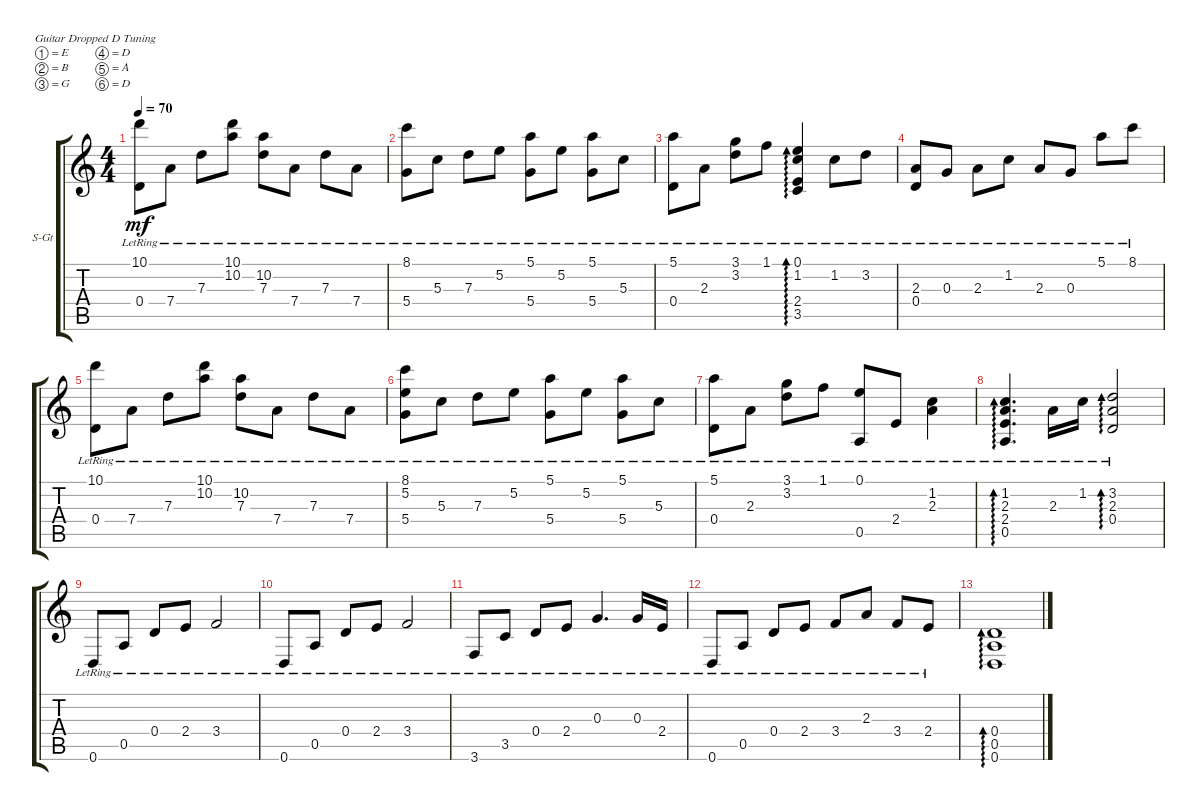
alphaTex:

\defaultSystemsLayout 4
\bracketExtendMode groupsimilarinstruments
\firstSystemTrackNameOrientation horizontal
\otherSystemsTrackNameOrientation horizontal
\track ("Steel Guitar" "S-Gt") {instrument acousticguitarsteel}
\staff {score tabs}
\tuning (E4 B3 G3 D3 A2 D2)
\ts (4 4)
\tempo 70
\clef g2
\scale
0.231707
\ks c
(10.1{lr} 0.4{lr}).8{dy mf} 7.4{lr}.8 7.3{lr}.8 (10.1{lr} 10.2{lr}).8 (10.2{lr} 7.3{lr}).8 7.4{lr}.8 7.3{lr}.8 7.4{lr}.8 |
\scale
0.195122 (8.1{lr} 5.4{lr}).8 5.3{lr}.8 7.3{lr}.8 5.2{lr}.8 (5.4{lr} 5.1{lr}).8 5.2{lr}.8 (5.1{lr} 5.4{lr}).8 5.3{lr}.8 |
\scale
0.182927 (5.1{lr} 0.4{lr}).8 2.3{lr}.8 (3.1{lr} 3.2{lr}).8 1.1{lr}.8 (3.5{lr} 0.1{lr} 2.4{lr} 1.2{lr}).4{ad 0} 1.2{lr}.8 3.2{lr}.8 |
\scale
0.195122 (0.4{lr} 2.3{lr}).8 0.3{lr}.8 2.3{lr}.8 1.2{lr}.8 2.3{lr}.8 0.3{lr}.8 5.1{lr}.8 8.1{lr}.8 |
\scale
0.195838 (10.1{lr} 0.4{lr}).8 7.4{lr}.8 7.3{lr}.8 (10.1{lr} 10.2{lr}).8 (10.2{lr} 7.3{lr}).8 7.4{lr}.8 7.3{lr}.8 7.4{lr}.8 |
\scale
0.216646 (8.1{lr} 5.4{lr} 5.2{lr}).8 5.3{lr}.8 7.3{lr}.8 5.2{lr}.8 (5.4{lr} 5.1{lr}).8 5.2{lr}.8 (5.1{lr} 5.4{lr}).8 5.3{lr}.8 |
\scale
0.195838 (5.1{lr} 0.4{lr}).8 2.3{lr}.8 (3.1{lr} 3.2{lr}).8 1.1{lr}.8 (0.5{lr} 0.1{lr}).8 2.4{lr}.8 (1.2{lr} 2.3{lr}).4 |
(1.2{lr} 2.3{lr} 2.4{lr} 0.5{lr}).4{d ad 0} 2.3{lr}.16 1.2{lr}.16 (3.2{lr} 2.3{lr} 0.4).2{ad 0} |
0.6{lr}.8 0.5{lr}.8 0.4{lr}.8 2.4{lr}.8 3.4{lr}.2 |
0.6{lr}.8 0.5{lr}.8 0.4{lr}.8 2.4{lr}.8 3.4{lr}.2 |
3.6{lr}.8 3.5{lr}.8 0.4{lr}.8 2.4{lr}.8 0.3{lr}.4{d} 0.3{lr}.16 2.4{lr}.16 |
0.6{lr}.8 0.5{lr}.8 0.4{lr}.8 2.4{lr}.8 3.4{lr}.8 2.3{lr}.8 3.4{lr}.8 2.4{lr}.8 |
(0.6 0.5 0.4).1{ad 0}
